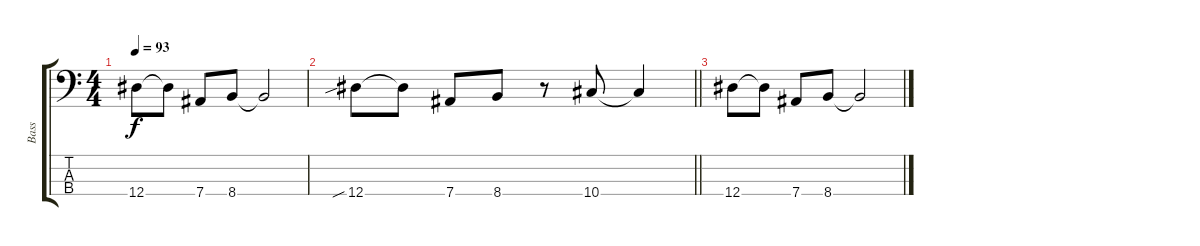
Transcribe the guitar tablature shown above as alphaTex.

\track ("Bass" "Bass") {instrument electricbasspick}
\staff {score tabs}
\tuning (Gb2 Db2 Ab1 Eb1) {hide}
\ts (4 4)
\tempo 93
\clef f4
\ks c
12.4.8{dy f} 12.4{t}.8 7.4.8 8.4.8 8.4{t}.2 |
\barLineRight lightlight
12.4{sib}.8 12.4{t}.8 7.4.8 8.4.8 r.8 10.4.8 10.4{t}.4 |
12.4.8 12.4{t}.8 7.4.8 8.4.8 8.4{t}.2
